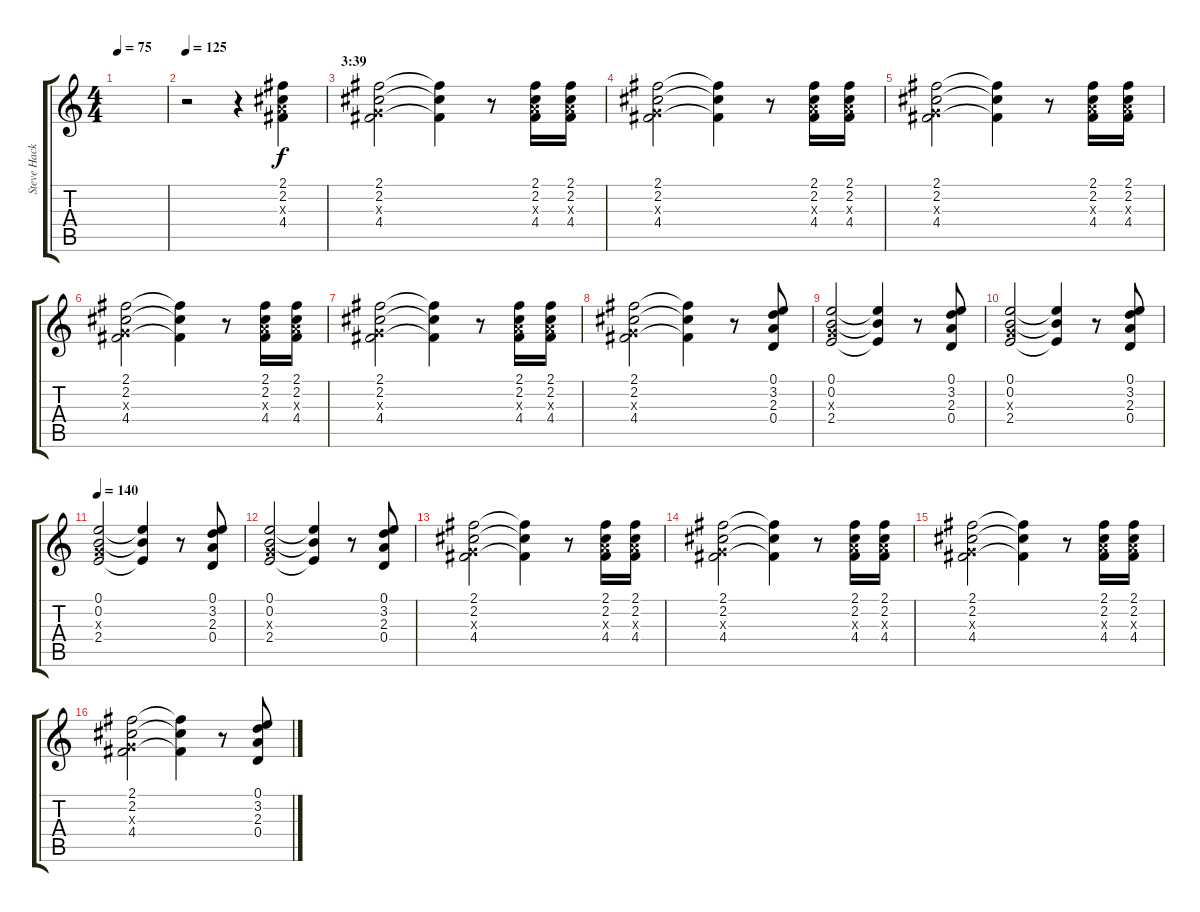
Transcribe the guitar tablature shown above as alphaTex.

\track ("Steve Hackett (dist guitar solo 2)" "Steve Hack") {instrument overdrivenguitar}
\staff {score tabs}
\tuning (E4 B3 G3 D3 A2 E2) {hide}
\ts (4 4)
\tempo 75
\clef g2
\ks c
|
\tempo 125
r.2 r.4 (2.1 2.2 2.3{x} 4.4).4 |
\section ("" "3:39")
(2.1 2.2 0.3{x} 4.4).2 (2.1{t} 2.2{t} 4.4{t}).4 r.8 (2.1 2.2 2.3{x} 4.4).16 (2.1 2.2 2.3{x} 4.4).16 |
(2.1 2.2 0.3{x} 4.4).2 (2.1{t} 2.2{t} 4.4{t}).4 r.8 (2.1 2.2 2.3{x} 4.4).16 (2.1 2.2 2.3{x} 4.4).16 |
(2.1 2.2 0.3{x} 4.4).2 (2.1{t} 2.2{t} 4.4{t}).4 r.8 (2.1 2.2 2.3{x} 4.4).16 (2.1 2.2 2.3{x} 4.4).16 |
(2.1 2.2 0.3{x} 4.4).2 (2.1{t} 2.2{t} 4.4{t}).4 r.8 (2.1 2.2 2.3{x} 4.4).16 (2.1 2.2 2.3{x} 4.4).16 |
(2.1 2.2 0.3{x} 4.4).2 (2.1{t} 2.2{t} 4.4{t}).4 r.8 (2.1 2.2 2.3{x} 4.4).16 (2.1 2.2 2.3{x} 4.4).16 |
(2.1 2.2 0.3{x} 4.4).2 (2.1{t} 2.2{t} 4.4{t}).4 r.8 (0.1 3.2 2.3 0.4).8 |
(0.1 0.2 0.3{x} 2.4).2 (0.1{t} 0.2{t} 2.4{t}).4 r.8 (0.1 3.2 2.3 0.4).8 |
(0.1 0.2 0.3{x} 2.4).2 (0.1{t} 0.2{t} 2.4{t}).4 r.8 (0.1 3.2 2.3 0.4).8 |
\tempo 140
(0.1 0.2 0.3{x} 2.4).2 (0.1{t} 0.2{t} 2.4{t}).4 r.8 (0.1 3.2 2.3 0.4).8 |
(0.1 0.2 0.3{x} 2.4).2 (0.1{t} 0.2{t} 2.4{t}).4 r.8 (0.1 3.2 2.3 0.4).8 |
(2.1 2.2 0.3{x} 4.4).2 (2.1{t} 2.2{t} 4.4{t}).4 r.8 (2.1 2.2 2.3{x} 4.4).16 (2.1 2.2 2.3{x} 4.4).16 |
(2.1 2.2 0.3{x} 4.4).2 (2.1{t} 2.2{t} 4.4{t}).4 r.8 (2.1 2.2 2.3{x} 4.4).16 (2.1 2.2 2.3{x} 4.4).16 |
(2.1 2.2 0.3{x} 4.4).2 (2.1{t} 2.2{t} 4.4{t}).4 r.8 (2.1 2.2 2.3{x} 4.4).16 (2.1 2.2 2.3{x} 4.4).16 |
(2.1 2.2 0.3{x} 4.4).2 (2.1{t} 2.2{t} 4.4{t}).4 r.8 (0.1 3.2 2.3 0.4).8
